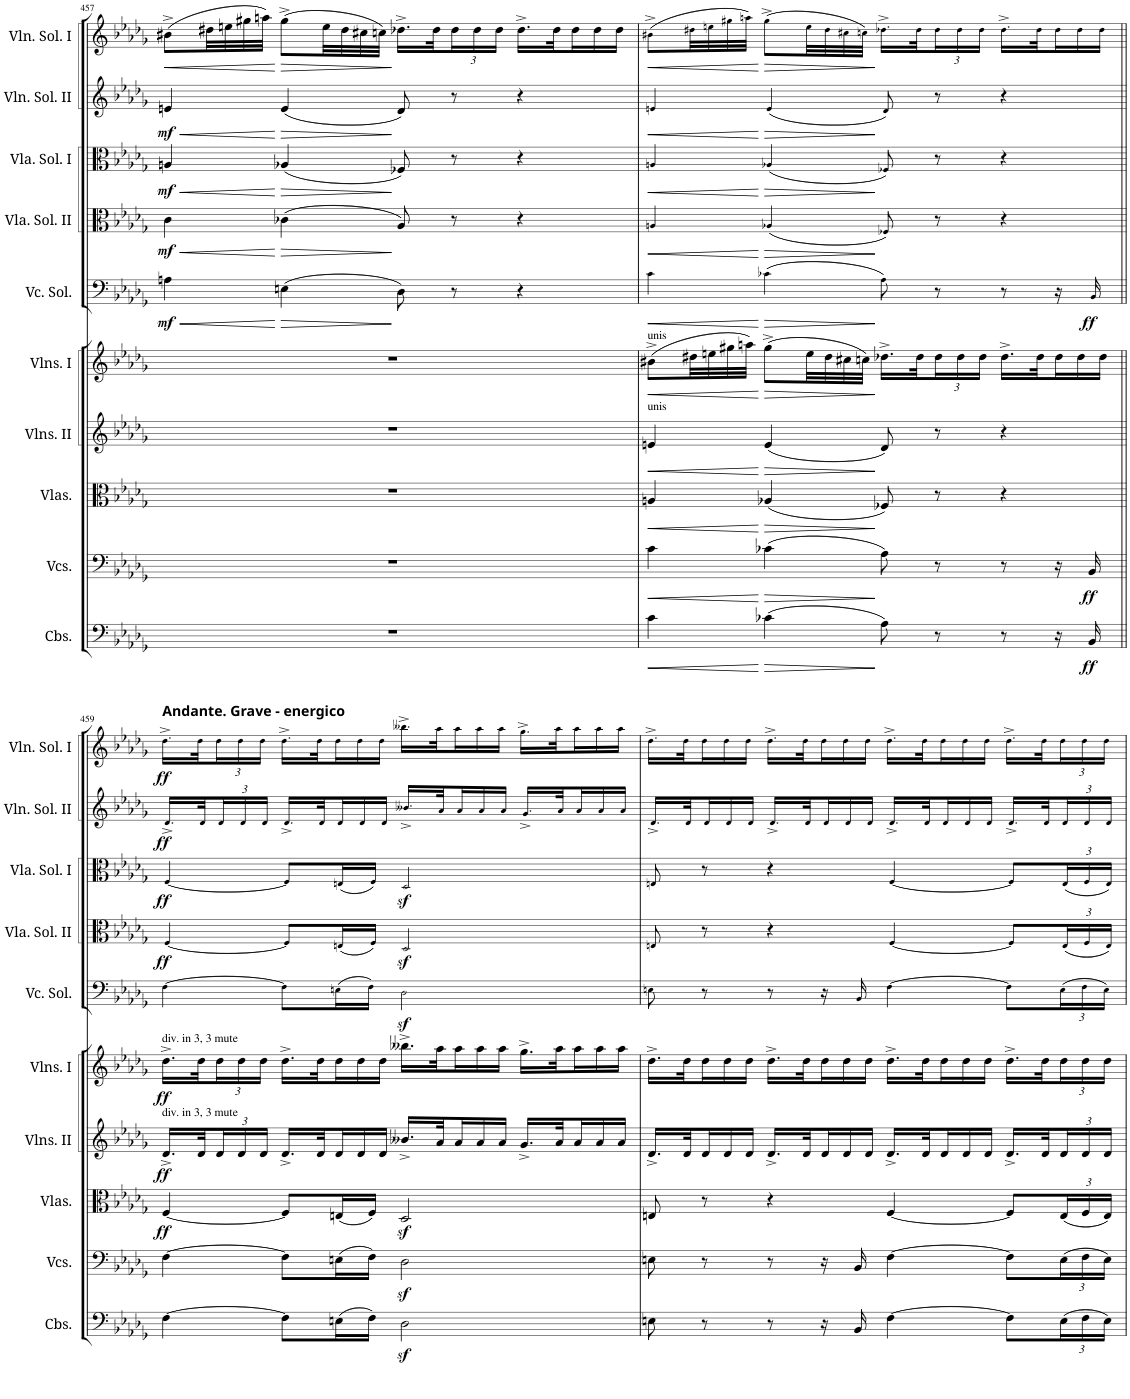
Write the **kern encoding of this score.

**kern	**dynam	**kern	**dynam	**kern	**dynam	**kern	**dynam	**kern	**dynam	**kern	**dynam	**kern	**dynam	**kern	**dynam	**kern	**dynam	**kern	**dynam
*part10	*part10	*part9	*part9	*part8	*part8	*part7	*part7	*part6	*part6	*part5	*part5	*part4	*part4	*part3	*part3	*part2	*part2	*part1	*part1
*staff10	*staff10	*staff9	*staff9	*staff8	*staff8	*staff7	*staff7	*staff6	*staff6	*staff5	*staff5	*staff4	*staff4	*staff3	*staff3	*staff2	*staff2	*staff1	*staff1
*I"Contrabasses	*	*I"Violoncellos	*	*I"Violas	*	*I"Violins II	*	*I"Violins I	*	*I"Violoncello Solo	*	*I"Viola Solo II	*	*I"Viola Solo I	*	*I"Violin Solo II	*	*I"Violin Solo I	*
*I'Cbs.	*	*I'Vcs.	*	*I'Vlas.	*	*I'Vlns. II	*	*I'Vlns. I	*	*I'Vc. Sol.	*	*I'Vla. Sol. II	*	*I'Vla. Sol. I	*	*I'Vln. Sol. II	*	*I'Vln. Sol. I	*
!!LO:PB:g=z
*clefF4	*	*clefF4	*	*clefC3	*	*clefG2	*	*clefG2	*	*clefF4	*	*clefC3	*	*clefC3	*	*clefG2	*	*clefG2	*
*Trd7c12	*	*	*	*	*	*	*	*	*	*	*	*	*	*	*	*	*	*	*
*k[b-e-a-d-g-]	*	*k[b-e-a-d-g-]	*	*k[b-e-a-d-g-]	*	*k[b-e-a-d-g-]	*	*k[b-e-a-d-g-]	*	*k[b-e-a-d-g-]	*	*k[b-e-a-d-g-]	*	*k[b-e-a-d-g-]	*	*k[b-e-a-d-g-]	*	*k[b-e-a-d-g-]	*
*M4/4	*	*M4/4	*	*M4/4	*	*M4/4	*	*M4/4	*	*M4/4	*	*M4/4	*	*M4/4	*	*M4/4	*	*M4/4	*
*met(c)	*	*met(c)	*	*met(c)	*	*met(c)	*	*met(c)	*	*met(c)	*	*met(c)	*	*met(c)	*	*met(c)	*	*met(c)	*
=457	=457	=457	=457	=457	=457	=457	=457	=457	=457	=457	=457	=457	=457	=457	=457	=457	=457	=457	=457
!	!	!	!	!	!	!	!	!	!	!	!LO:HP:b	!	!LO:HP:b	!	!LO:HP:b	!	!LO:HP:b	!	!LO:HP:b
!	!	!	!	!	!	!	!	!	!	!	!LO:DY:n=1:b	!	!LO:DY:n=1:b	!	!LO:DY:n=1:b	!	!LO:DY:n=1:b	!	!
1r	.	1r	.	1r	.	1r	.	1r	.	4An\	< mf	4c\	< mf	4An/	< mf	4en/	< mf	(8b#X^\L	<
.	.	.	.	.	.	.	.	.	.	.	.	.	.	.	.	.	.	32dd#X\LL	.
.	.	.	.	.	.	.	.	.	.	.	.	.	.	.	.	.	.	32een\	.
.	.	.	.	.	.	.	.	.	.	.	.	.	.	.	.	.	.	32gg#X\	.
.	.	.	.	.	.	.	.	.	.	.	.	.	.	.	.	.	.	32aan\JJJ)	.
!	!	!	!	!	!	!	!	!	!	!	!LO:HP:n=1:b	!	!LO:HP:n=1:b	!	!LO:HP:n=1:b	!	!LO:HP:n=1:b	!	!LO:HP:n=1:b
.	.	.	.	.	.	.	.	.	.	(4En\	[ >	(4c-X\	[ >	(4A-X/	[ >	(4e/	[ >	(8gg#^\L	[ >
.	.	.	.	.	.	.	.	.	.	.	.	.	.	.	.	.	.	32ee\LL	.
.	.	.	.	.	.	.	.	.	.	.	.	.	.	.	.	.	.	32dd#\	.
.	.	.	.	.	.	.	.	.	.	.	.	.	.	.	.	.	.	32cc#X\	.
.	.	.	.	.	.	.	.	.	.	.	.	.	.	.	.	.	.	32ccn\JJJ)	.
.	.	.	.	.	.	.	.	.	.	8D-\)	]	8A-/)	]	8F-X/)	]	8d-/)	]	16.dd-X^\LL	]
.	.	.	.	.	.	.	.	.	.	.	.	.	.	.	.	.	.	32dd-\JK	.
*	*	*	*	*	*	*	*	*	*	*	*	*	*	*	*	*	*	*Xbrackettup	*
.	.	.	.	.	.	.	.	.	.	8r	.	8r	.	8r	.	8r	.	24dd-\L	.
.	.	.	.	.	.	.	.	.	.	.	.	.	.	.	.	.	.	24dd-\	.
.	.	.	.	.	.	.	.	.	.	.	.	.	.	.	.	.	.	24dd-\JJ	.
.	.	.	.	.	.	.	.	.	.	4r	.	4r	.	4r	.	4r	.	16.dd-^\LL	.
.	.	.	.	.	.	.	.	.	.	.	.	.	.	.	.	.	.	32dd-\JK	.
*	*	*	*	*	*	*	*	*	*	*	*	*	*	*	*	*	*	*Xtuplet	*
.	.	.	.	.	.	.	.	.	.	.	.	.	.	.	.	.	.	24dd-\L	.
.	.	.	.	.	.	.	.	.	.	.	.	.	.	.	.	.	.	24dd-\	.
.	.	.	.	.	.	.	.	.	.	.	.	.	.	.	.	.	.	24dd-\JJ	.
=458	=458	=458	=458	=458	=458	=458	=458	=458	=458	=458	=458	=458	=458	=458	=458	=458	=458	=458	=458
!	!	!	!	!	!	!	!	!LO:TX:a:t=unis	!	!	!	!	!	!	!	!	!	!	!
!	!	!	!	!	!	!LO:TX:a:t=unis	!	!	!	!	!	!	!	!	!	!	!	!	!
!	!LO:HP:b	!	!LO:HP:b	!	!LO:HP:b	!	!LO:HP:b	!	!LO:HP:b	!	!LO:HP:b	!	!LO:HP:b	!	!LO:HP:b	!	!LO:HP:b	!	!LO:HP:b
4c\	<	4c\	<	4An/	<	4en/	<	(8b#X^\L	<	4c\	<	4An/	<	4An/	<	4en/	<	(8b#X^\L	<
.	.	.	.	.	.	.	.	32dd#X\LL	.	.	.	.	.	.	.	.	.	32dd#X\LL	.
.	.	.	.	.	.	.	.	32een\	.	.	.	.	.	.	.	.	.	32een\	.
.	.	.	.	.	.	.	.	32gg#X\	.	.	.	.	.	.	.	.	.	32gg#X\	.
.	.	.	.	.	.	.	.	32aan\JJJ)	.	.	.	.	.	.	.	.	.	32aan\JJJ)	.
!	!LO:HP:n=1:b	!	!LO:HP:n=1:b	!	!LO:HP:n=1:b	!	!LO:HP:n=1:b	!	!LO:HP:n=1:b	!	!LO:HP:n=1:b	!	!LO:HP:n=1:b	!	!LO:HP:n=1:b	!	!LO:HP:n=1:b	!	!LO:HP:n=1:b
(4c-X\	[ >	(4c-X\	[ >	(4A-X/	[ >	(4e/	[ >	(8gg#^\L	[ >	(4c-X\	[ >	(4A-X/	[ >	(4A-X/	[ >	(4e/	[ >	(8gg#^\L	[ >
.	.	.	.	.	.	.	.	32ee\LL	.	.	.	.	.	.	.	.	.	32ee\LL	.
.	.	.	.	.	.	.	.	32dd#\	.	.	.	.	.	.	.	.	.	32dd#\	.
.	.	.	.	.	.	.	.	32cc#X\	.	.	.	.	.	.	.	.	.	32cc#X\	.
.	.	.	.	.	.	.	.	32ccn\JJJ)	.	.	.	.	.	.	.	.	.	32ccn\JJJ)	.
8A-\)	]	8A-\)	]	8F-X/)	]	8d-/)	]	16.dd-X^\LL	]	8A-\)	]	8F-X/)	]	8F-X/)	]	8d-/)	]	16.dd-X^\LL	]
.	.	.	.	.	.	.	.	32dd-\JK	.	.	.	.	.	.	.	.	.	32dd-\JK	.
*	*	*	*	*	*	*	*	*Xbrackettup	*	*	*	*	*	*	*	*	*	*tuplet	*
8r	.	8r	.	8r	.	8r	.	24dd-\L	.	8r	.	8r	.	8r	.	8r	.	24dd-\L	.
.	.	.	.	.	.	.	.	24dd-\	.	.	.	.	.	.	.	.	.	24dd-\	.
.	.	.	.	.	.	.	.	24dd-\JJ	.	.	.	.	.	.	.	.	.	24dd-\JJ	.
8r	.	8r	.	4r	.	4r	.	16.dd-^\LL	.	8r	.	4r	.	4r	.	4r	.	16.dd-^\LL	.
.	.	.	.	.	.	.	.	32dd-\JK	.	.	.	.	.	.	.	.	.	32dd-\JK	.
*	*	*	*	*	*	*	*	*Xtuplet	*	*	*	*	*	*	*	*	*	*Xtuplet	*
16r	.	16r	.	.	.	.	.	24dd-\L	.	16r	.	.	.	.	.	.	.	24dd-\L	.
.	.	.	.	.	.	.	.	24dd-\	.	.	.	.	.	.	.	.	.	24dd-\	.
!	!LO:DY:b	!	!LO:DY:b	!	!	!	!	!	!	!	!LO:DY:b	!	!	!	!	!	!	!	!
16BB-/	ff	16BB-/	ff	.	.	.	.	.	.	16BB-/	ff	.	.	.	.	.	.	.	.
.	.	.	.	.	.	.	.	24dd-\JJ	.	.	.	.	.	.	.	.	.	24dd-\JJ	.
!!LO:LB:g=z
=459||	=459||	=459||	=459||	=459||	=459||	=459||	=459||	=459||	=459||	=459||	=459||	=459||	=459||	=459||	=459||	=459||	=459||	=459||	=459||
!	!	!	!	!	!	!	!	!	!	!	!	!	!	!	!	!	!	!LO:TX:a:B:t=Andante. Grave - energico	!
!	!	!	!	!	!	!	!	!LO:TX:a:t=div. in 3, 3 mute	!	!	!	!	!	!	!	!	!	!	!
!	!	!	!	!	!	!LO:TX:a:t=div. in 3, 3 mute	!	!	!	!	!	!	!	!	!	!	!	!	!
!	!	!	!	!	!LO:DY:b	!	!LO:DY:b	!	!LO:DY:b	!	!	!	!LO:DY:b	!	!LO:DY:b	!	!LO:DY:b	!	!LO:DY:b
[4F\	.	[4F\	.	[4F/	ff	16.d-^/LL	ff	16.dd-^\LL	ff	4F\	.	4F/	ff	4F/	ff	16.d-^/LL	ff	16.dd-^\LL	ff
.	.	.	.	.	.	32d-/JK	.	32dd-\JK	.	.	.	.	.	.	.	32d-/JK	.	32dd-\JK	.
*	*	*	*	*	*	*Xbrackettup	*	*tuplet	*	*	*	*	*	*	*	*Xbrackettup	*	*tuplet	*
.	.	.	.	.	.	24d-/L	.	24dd-\L	.	.	.	.	.	.	.	24d-/L	.	24dd-\L	.
.	.	.	.	.	.	24d-/	.	24dd-\	.	.	.	.	.	.	.	24d-/	.	24dd-\	.
.	.	.	.	.	.	24d-/JJ	.	24dd-\JJ	.	.	.	.	.	.	.	24d-/JJ	.	24dd-\JJ	.
8F\L]	.	8F\L]	.	8F/L]	.	16.d-^/LL	.	16.dd-^\LL	.	8F\L	.	8F/L	.	8F/L	.	16.d-^/LL	.	16.dd-^\LL	.
.	.	.	.	.	.	32d-/JK	.	32dd-\JK	.	.	.	.	.	.	.	32d-/JK	.	32dd-\JK	.
*	*	*	*	*	*	*Xtuplet	*	*Xtuplet	*	*	*	*	*	*	*	*Xtuplet	*	*Xtuplet	*
(16En\L	.	(16En\L	.	(16En/L	.	24d-/L	.	24dd-\L	.	(16En\L	.	(16En/L	.	(16En/L	.	24d-/L	.	24dd-\L	.
.	.	.	.	.	.	24d-/	.	24dd-\	.	.	.	.	.	.	.	24d-/	.	24dd-\	.
16F\JJ)	.	16F\JJ)	.	16F/JJ)	.	.	.	.	.	16F\JJ)	.	16F/JJ)	.	16F/JJ)	.	.	.	.	.
.	.	.	.	.	.	24d-/JJ	.	24dd-\JJ	.	.	.	.	.	.	.	24d-/JJ	.	24dd-\JJ	.
2D-z<\	.	2D-z<\	.	2D-z</	.	16.b--X^/LL	.	16.bb--X^\LL	.	2D-z<\	.	2D-z</	.	2D-z</	.	16.b--X^/LL	.	16.bb--X^\LL	.
.	.	.	.	.	.	32a-/JK	.	32aa-\JK	.	.	.	.	.	.	.	32a-/JK	.	32aa-\JK	.
.	.	.	.	.	.	24a-/L	.	24aa-\L	.	.	.	.	.	.	.	24a-/L	.	24aa-\L	.
.	.	.	.	.	.	24a-/	.	24aa-\	.	.	.	.	.	.	.	24a-/	.	24aa-\	.
.	.	.	.	.	.	24a-/JJ	.	24aa-\JJ	.	.	.	.	.	.	.	24a-/JJ	.	24aa-\JJ	.
.	.	.	.	.	.	16.g-^/LL	.	16.gg-^\LL	.	.	.	.	.	.	.	16.g-^/LL	.	16.gg-^\LL	.
.	.	.	.	.	.	32a-/JK	.	32aa-\JK	.	.	.	.	.	.	.	32a-/JK	.	32aa-\JK	.
.	.	.	.	.	.	24a-/L	.	24aa-\L	.	.	.	.	.	.	.	24a-/L	.	24aa-\L	.
.	.	.	.	.	.	24a-/	.	24aa-\	.	.	.	.	.	.	.	24a-/	.	24aa-\	.
.	.	.	.	.	.	24a-/JJ	.	24aa-\JJ	.	.	.	.	.	.	.	24a-/JJ	.	24aa-\JJ	.
=460	=460	=460	=460	=460	=460	=460	=460	=460	=460	=460	=460	=460	=460	=460	=460	=460	=460	=460	=460
8En\	.	8En\	.	8En/	.	16.d-^/LL	.	16.dd-^\LL	.	8En\	.	8En/	.	8En/	.	16.d-^/LL	.	16.dd-^\LL	.
.	.	.	.	.	.	32d-/JK	.	32dd-\JK	.	.	.	.	.	.	.	32d-/JK	.	32dd-\JK	.
8r	.	8r	.	8r	.	24d-/L	.	24dd-\L	.	8r	.	8r	.	8r	.	24d-/L	.	24dd-\L	.
.	.	.	.	.	.	24d-/	.	24dd-\	.	.	.	.	.	.	.	24d-/	.	24dd-\	.
.	.	.	.	.	.	24d-/JJ	.	24dd-\JJ	.	.	.	.	.	.	.	24d-/JJ	.	24dd-\JJ	.
8r	.	8r	.	4r	.	16.d-^/LL	.	16.dd-^\LL	.	8r	.	4r	.	4r	.	16.d-^/LL	.	16.dd-^\LL	.
.	.	.	.	.	.	32d-/JK	.	32dd-\JK	.	.	.	.	.	.	.	32d-/JK	.	32dd-\JK	.
16r	.	16r	.	.	.	24d-/L	.	24dd-\L	.	16r	.	.	.	.	.	24d-/L	.	24dd-\L	.
.	.	.	.	.	.	24d-/	.	24dd-\	.	.	.	.	.	.	.	24d-/	.	24dd-\	.
16BB-/	.	16BB-/	.	.	.	.	.	.	.	16BB-/	.	.	.	.	.	.	.	.	.
.	.	.	.	.	.	24d-/JJ	.	24dd-\JJ	.	.	.	.	.	.	.	24d-/JJ	.	24dd-\JJ	.
[4F\	.	[4F\	.	[4F/	.	16.d-^/LL	.	16.dd-^\LL	.	4F\	.	4F/	.	4F/	.	16.d-^/LL	.	16.dd-^\LL	.
.	.	.	.	.	.	32d-/JK	.	32dd-\JK	.	.	.	.	.	.	.	32d-/JK	.	32dd-\JK	.
.	.	.	.	.	.	24d-/L	.	24dd-\L	.	.	.	.	.	.	.	24d-/L	.	24dd-\L	.
.	.	.	.	.	.	24d-/	.	24dd-\	.	.	.	.	.	.	.	24d-/	.	24dd-\	.
.	.	.	.	.	.	24d-/JJ	.	24dd-\JJ	.	.	.	.	.	.	.	24d-/JJ	.	24dd-\JJ	.
8F\L]	.	8F\L]	.	8F/L]	.	16.d-^/LL	.	16.dd-^\LL	.	8F\L	.	8F/L	.	8F/L	.	16.d-^/LL	.	16.dd-^\LL	.
.	.	.	.	.	.	32d-/JK	.	32dd-\JK	.	.	.	.	.	.	.	32d-/JK	.	32dd-\JK	.
*Xbrackettup	*	*Xbrackettup	*	*Xbrackettup	*	*tuplet	*	*tuplet	*	*Xbrackettup	*	*Xbrackettup	*	*Xbrackettup	*	*tuplet	*	*tuplet	*
(>24E\L	.	(>24E\L	.	(24E/L	.	24d-/L	.	24dd-\L	.	(>24E\L	.	(24E/L	.	(24E/L	.	24d-/L	.	24dd-\L	.
24F\	.	24F\	.	24F/	.	24d-/	.	24dd-\	.	24F\	.	24F/	.	24F/	.	24d-/	.	24dd-\	.
24E\JJ)	.	24E\JJ)	.	24E/JJ)	.	24d-/JJ	.	24dd-\JJ	.	24E\JJ)	.	24E/JJ)	.	24E/JJ)	.	24d-/JJ	.	24dd-\JJ	.
=	=	=	=	=	=	=	=	=	=	=	=	=	=	=	=	=	=	=	=
*-	*-	*-	*-	*-	*-	*-	*-	*-	*-	*-	*-	*-	*-	*-	*-	*-	*-	*-	*-
